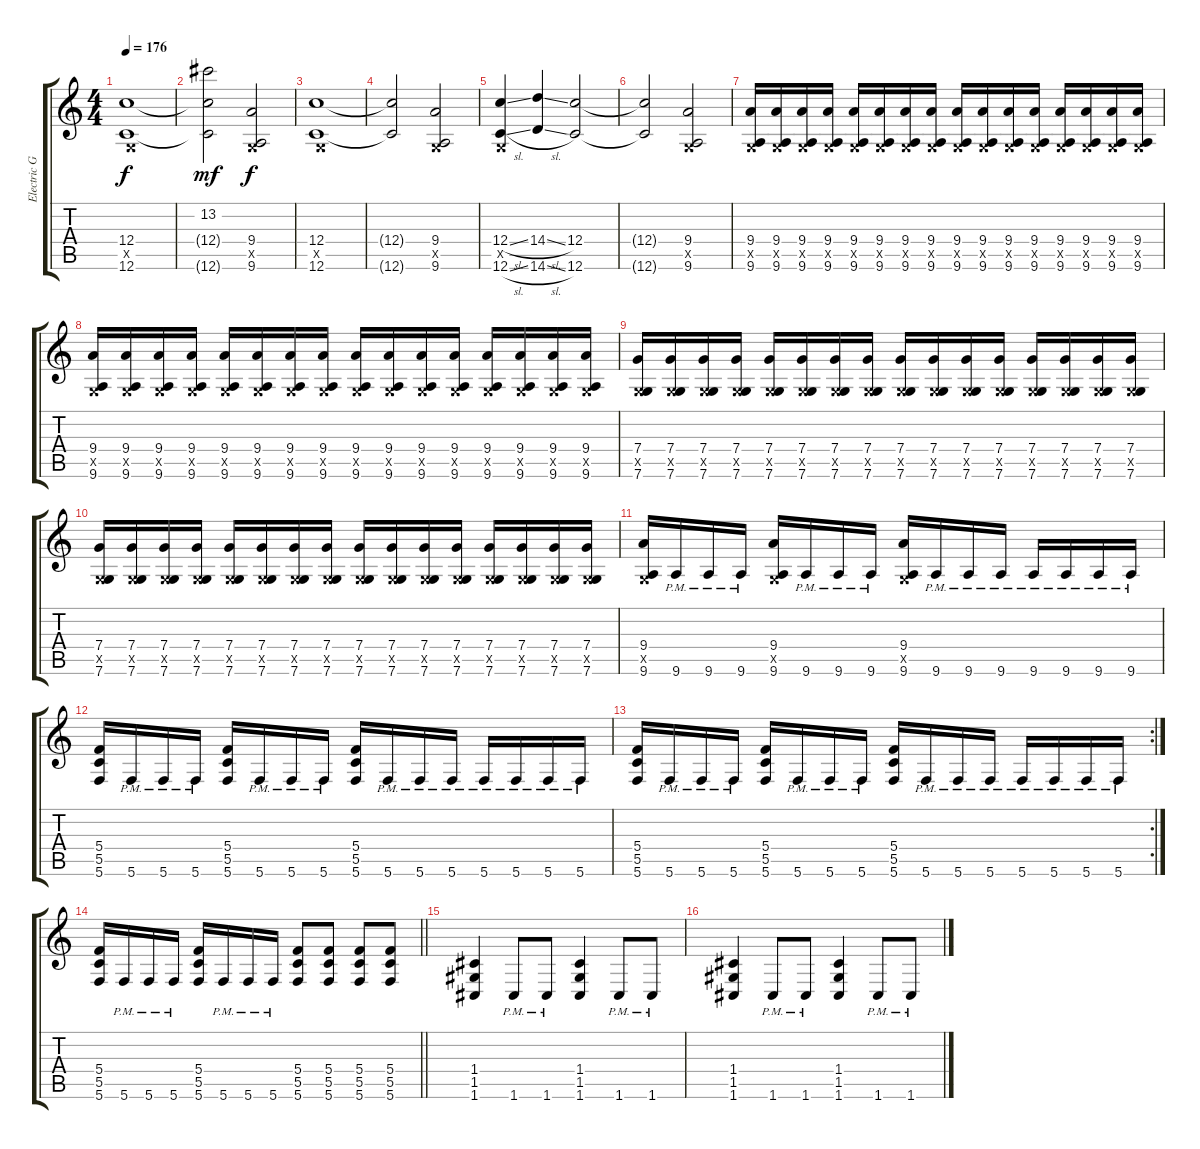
\track ("Electric Guitar" "Electric G") {instrument distortionguitar}
\staff {score tabs}
\tuning (E4 C4 G3 C3 G2 C2) {hide}
\ts (4 4)
\tempo 176
\clef g2
\ks c
(12.4 0.5{x} 12.6).1{dy f} |
(13.2 12.4{t} 12.6{t}).2{dy mf} (9.4 0.5{x} 9.6).2{dy f} |
(12.4 0.5{x} 12.6).1 |
(12.4{t} 12.6{t}).2 (9.4 0.5{x} 9.6).2 |
(12.4{sl} 0.5{x} 12.6{sl}).4 (14.4{sl} 14.6{sl}).4 (12.4 12.6).2 |
(12.4{t} 12.6{t}).2 (9.4 0.5{x} 9.6).2 |
(9.4 0.5{x} 9.6).16 (9.4 0.5{x} 9.6).16 (9.4 0.5{x} 9.6).16 (9.4 0.5{x} 9.6).16 (9.4 0.5{x} 9.6).16 (9.4 0.5{x} 9.6).16 (9.4 0.5{x} 9.6).16 (9.4 0.5{x} 9.6).16 (9.4 0.5{x} 9.6).16 (9.4 0.5{x} 9.6).16 (9.4 0.5{x} 9.6).16 (9.4 0.5{x} 9.6).16 (9.4 0.5{x} 9.6).16 (9.4 0.5{x} 9.6).16 (9.4 0.5{x} 9.6).16 (9.4 0.5{x} 9.6).16 |
(9.4 0.5{x} 9.6).16 (9.4 0.5{x} 9.6).16 (9.4 0.5{x} 9.6).16 (9.4 0.5{x} 9.6).16 (9.4 0.5{x} 9.6).16 (9.4 0.5{x} 9.6).16 (9.4 0.5{x} 9.6).16 (9.4 0.5{x} 9.6).16 (9.4 0.5{x} 9.6).16 (9.4 0.5{x} 9.6).16 (9.4 0.5{x} 9.6).16 (9.4 0.5{x} 9.6).16 (9.4 0.5{x} 9.6).16 (9.4 0.5{x} 9.6).16 (9.4 0.5{x} 9.6).16 (9.4 0.5{x} 9.6).16 |
(7.4 0.5{x} 7.6).16 (7.4 0.5{x} 7.6).16 (7.4 0.5{x} 7.6).16 (7.4 0.5{x} 7.6).16 (7.4 0.5{x} 7.6).16 (7.4 0.5{x} 7.6).16 (7.4 0.5{x} 7.6).16 (7.4 0.5{x} 7.6).16 (7.4 0.5{x} 7.6).16 (7.4 0.5{x} 7.6).16 (7.4 0.5{x} 7.6).16 (7.4 0.5{x} 7.6).16 (7.4 0.5{x} 7.6).16 (7.4 0.5{x} 7.6).16 (7.4 0.5{x} 7.6).16 (7.4 0.5{x} 7.6).16 |
(7.4 0.5{x} 7.6).16 (7.4 0.5{x} 7.6).16 (7.4 0.5{x} 7.6).16 (7.4 0.5{x} 7.6).16 (7.4 0.5{x} 7.6).16 (7.4 0.5{x} 7.6).16 (7.4 0.5{x} 7.6).16 (7.4 0.5{x} 7.6).16 (7.4 0.5{x} 7.6).16 (7.4 0.5{x} 7.6).16 (7.4 0.5{x} 7.6).16 (7.4 0.5{x} 7.6).16 (7.4 0.5{x} 7.6).16 (7.4 0.5{x} 7.6).16 (7.4 0.5{x} 7.6).16 (7.4 0.5{x} 7.6).16 |
(9.4 0.5{x} 9.6).16 9.6{pm}.16 9.6{pm}.16 9.6{pm}.16 (9.4 0.5{x} 9.6).16 9.6{pm}.16 9.6{pm}.16 9.6{pm}.16 (9.4 0.5{x} 9.6).16 9.6{pm}.16 9.6{pm}.16 9.6{pm}.16 9.6{pm}.16 9.6{pm}.16 9.6{pm}.16 9.6{pm}.16 |
(5.4 5.5 5.6).16 5.6{pm}.16 5.6{pm}.16 5.6{pm}.16 (5.4 5.5 5.6).16 5.6{pm}.16 5.6{pm}.16 5.6{pm}.16 (5.4 5.5 5.6).16 5.6{pm}.16 5.6{pm}.16 5.6{pm}.16 5.6{pm}.16 5.6{pm}.16 5.6{pm}.16 5.6{pm}.16 |
\rc 2
(5.4 5.5 5.6).16 5.6{pm}.16 5.6{pm}.16 5.6{pm}.16 (5.4 5.5 5.6).16 5.6{pm}.16 5.6{pm}.16 5.6{pm}.16 (5.4 5.5 5.6).16 5.6{pm}.16 5.6{pm}.16 5.6{pm}.16 5.6{pm}.16 5.6{pm}.16 5.6{pm}.16 5.6{pm}.16 |
\barLineRight lightlight
(5.4 5.5 5.6).16 5.6{pm}.16 5.6{pm}.16 5.6{pm}.16 (5.4 5.5 5.6).16 5.6{pm}.16 5.6{pm}.16 5.6{pm}.16 (5.4 5.5 5.6).8 (5.4 5.5 5.6).8 (5.4 5.5 5.6).8 (5.4 5.5 5.6).8 |
(1.4 1.5 1.6).4 1.6{pm}.8 1.6{pm}.8 (1.4 1.5 1.6).4 1.6{pm}.8 1.6{pm}.8 |
(1.4 1.5 1.6).4 1.6{pm}.8 1.6{pm}.8 (1.4 1.5 1.6).4 1.6{pm}.8 1.6{pm}.8
